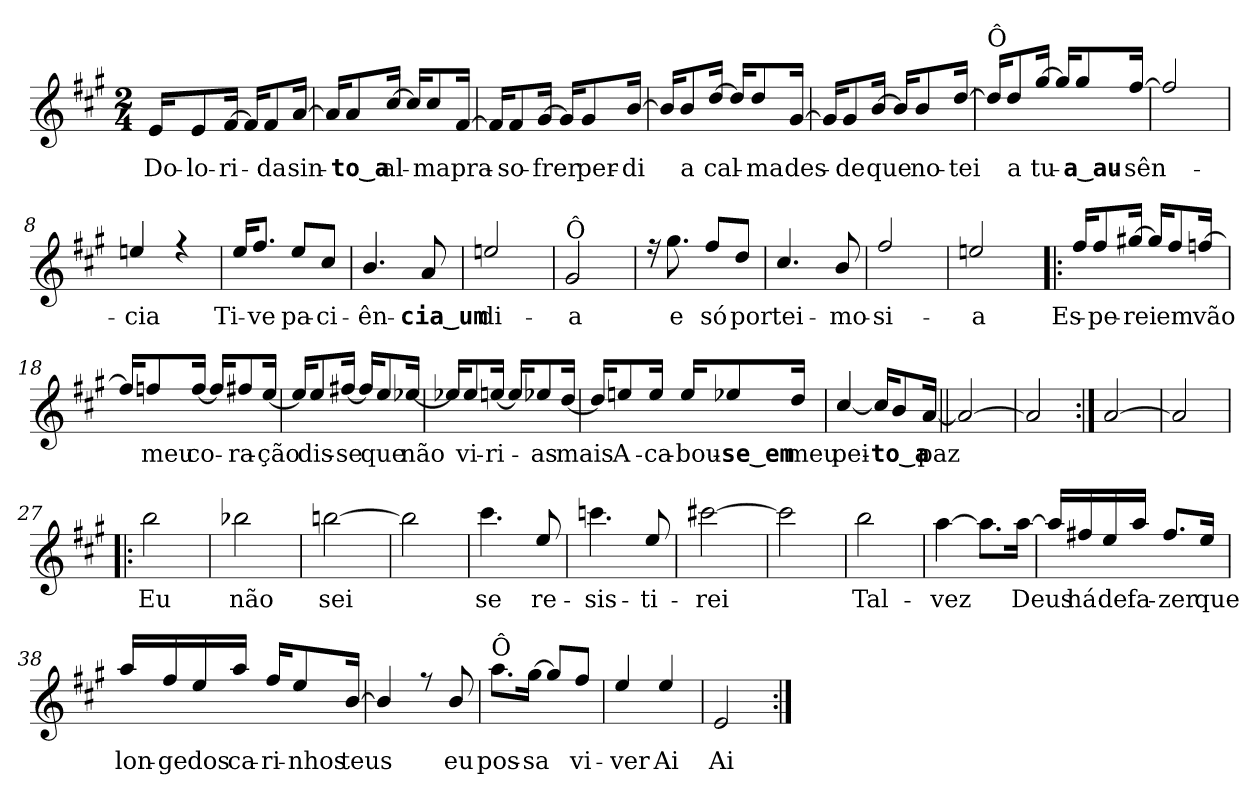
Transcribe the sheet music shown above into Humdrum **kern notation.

**kern	**text
*part1	*part1
*staff1	*staff1
*clefG2	*
*k[f#c#g#]	*
*A:	*
*M2/4	*
=1	=1
!LO:TX:a:t=[	!
!LO:TX:a:t=ca. 78]	!
!	!LO:LY:b
*^	*
16e/KL	2ryy	Do-
!	!	!LO:LY:b
8e/	.	-lo-
!	!	!LO:LY:b
[>16f#/Jk	.	-ri-
16f#/KL]	.	.
!	!	!LO:LY:b
8f#/	.	-da
!	!	!LO:LY:b
[>16a/Jk	.	sin-
=2	=2	=2
16a/KL]	2ryy	.
!	!	!LO:LY:b
8a/	.	-to‿a
!	!	!LO:LY:b
[>16cc#/Jk	.	al-
16cc#/KL]	.	.
!	!	!LO:LY:b
8cc#/	.	-ma
!	!	!LO:LY:b
[>16f#/Jk	.	pra-
=3	=3	=3
16f#/KL]	2ryy	.
!	!	!LO:LY:b
8f#/	.	-so-
!	!	!LO:LY:b
[>16g#/Jk	.	-frer
16g#/KL]	.	.
!	!	!LO:LY:b
8g#/	.	per-
!	!	!LO:LY:b
[>16b/Jk	.	-di
!!LO:LB:g=z	!!
=4	=4	=4
16b/KL]	2ryy	.
!	!	!LO:LY:b
8b/	.	a
!	!	!LO:LY:b
[>16dd/Jk	.	cal-
16dd/KL]	.	.
!	!	!LO:LY:b
8dd/	.	-ma
!	!	!LO:LY:b
[>16g#/Jk	.	des-
=5	=5	=5
16g#/KL]	2ryy	.
!	!	!LO:LY:b
8g#/	.	-de
!	!	!LO:LY:b
[>16b/Jk	.	que
16b/KL]	.	.
!	!	!LO:LY:b
8b/	.	no-
!	!	!LO:LY:b
[>16dd/Jk	.	-tei
=6	=6	=6
!LO:TX:a:t=Ô	!	!
16dd/KL]	2ryy	.
!	!	!LO:LY:b
8dd/	.	a
!	!	!LO:LY:b
[>16gg#/Jk	.	tu-
16gg#/KL]	.	.
!	!	!LO:LY:b
8gg#/	.	-a‿au-
!	!	!LO:LY:b
[>16ff#/Jk	.	-sên-
!!LO:LB:g=z	!!
=7	=7	=7
2ff#/]	2ryy	.
=8	=8	=8
!	!	!LO:LY:b
4een/	2ryy	-cia
4ree	.	.
=9	=9	=9
!	!	!LO:LY:b
16ee/KL	2ryy	Ti-
!	!	!LO:LY:b
8.ff#/J	.	-ve
!	!	!LO:LY:b
8ee/L	.	pa-
!	!	!LO:LY:b
8cc#/J	.	-ci-
=10	=10	=10
!	!	!LO:LY:b
4.b/	2ryy	-ên-
!	!	!LO:LY:b
8a/	.	-cia‿um
!!LO:LB:g=z	!!
=11	=11	=11
!	!	!LO:LY:b
2een/	2ryy	di-
=12	=12	=12
!LO:TX:a:t=Ô	!	!
!	!	!LO:LY:b
2g#/	2ryy	-a
=13	=13	=13
16ree	2ryy	.
!	!	!LO:LY:b
8.gg#\	.	e
!	!	!LO:LY:b
8ff#/L	.	só
!	!	!LO:LY:b
8dd/J	.	por
=14	=14	=14
!	!	!LO:LY:b
4.cc#/	2ryy	tei-
!	!	!LO:LY:b
8b/	.	-mo-
!!LO:LB:g=z	!!
=15	=15	=15
!	!	!LO:LY:b
2ff#/	2ryy	-si-
=16	=16	=16
!	!	!LO:LY:b
2een/	2ryy	-a
=17!|:	=17!|:	=17!|:
!	!	!LO:LY:b
16ff#/KL	2ryy	Es-
!	!	!LO:LY:b
8ff#/	.	-pe-
!	!	!LO:LY:b
[>16gg#X/Jk	.	-rei
16gg#/KL]	.	.
!	!	!LO:LY:b
8ff#/	.	em
!	!	!LO:LY:b
[>16ffn/Jk	.	vão
=18	=18	=18
16ffn/KL]	4ryy	.
!	!	!LO:LY:b
8ff/	.	meu
!	!	!LO:LY:b
[>16ff/Jk	.	co-
16ff/KL]	4ryy	.
!	!	!LO:LY:b
8ff#X/	.	-ra-
!	!	!LO:LY:b
[>16ee/Jk	.	-ção
!!LO:LB:g=z	!!
=19	=19	=19
16ee/KL]	4ryy	.
!	!	!LO:LY:b
8ee/	.	dis-
!	!	!LO:LY:b
[>16ff#X/Jk	.	-se
16ff#/KL]	4ryy	.
!	!	!LO:LY:b
8ee/	.	que
!	!	!LO:LY:b
[>16ee-X/Jk	.	não
=20	=20	=20
16ee-X/KL]	4ryy	.
!	!	!LO:LY:b
8ee-/	.	vi-
!	!	!LO:LY:b
[>16een/Jk	.	-ri-
16ee/KL]	4ryy	.
!	!	!LO:LY:b
8ee-X/	.	-as
!	!	!LO:LY:b
[>16dd/Jk	.	mais
=21	=21	=21
16dd/KL]	4ryy	.
!	!	!LO:LY:b
8een/	.	A-
!	!	!LO:LY:b
16ee/Jk	.	-ca-
!	!	!LO:LY:b
16ee/KL	4ryy	-bou-
!	!	!LO:LY:b
8ee-X/	.	-se‿em
!	!	!LO:LY:b
16dd/Jk	.	meu
!!LO:LB:g=z	!!
=22	=22	=22
!	!	!LO:LY:b
[>4cc#/	4ryy	pei-
16cc#/KL]	4ryy	.
!	!	!LO:LY:b
8b/	.	-to‿a
!	!	!LO:LY:b
[>16a/Jk	.	paz
=23||	=23||	=23||
2a/_	2ryy	.
=24	=24	=24
2a/]	2ryy	.
=25:|!	=25:|!	=25:|!
[>2a/	2ryy	.
=26	=26	=26
2a/]	2ryy	.
!!LO:LB:g=z	!!
=27!|:	=27!|:	=27!|:
!	!	!LO:LY:b
2bb\	2ryy	Eu
=28	=28	=28
!	!	!LO:LY:b
2bb-X\	2ryy	não
=29	=29	=29
!	!	!LO:LY:b
[<2bbn\	2ryy	sei
=30	=30	=30
2bb\]	2ryy	.
!!LO:PB:g=z	!!
=31	=31	=31
!	!	!LO:LY:b
4.ccc#\	2ryy	se
!	!	!LO:LY:b
8ee/	.	re-
=32	=32	=32
!	!	!LO:LY:b
4.cccn\	2ryy	-sis-
!	!	!LO:LY:b
8ee/	.	-ti-
=33	=33	=33
!	!	!LO:LY:b
[<2ccc#X\	2ryy	-rei
=34	=34	=34
2ccc#\]	2ryy	.
=35	=35	=35
!	!	!LO:LY:b
2bb\	2ryy	Tal-
!!LO:LB:g=z	!!
=36	=36	=36
!	!	!LO:LY:b
[<4aa\	2ryy	-vez
8.aa\L]	.	.
!	!	!LO:LY:b
[<16aa\Jk	.	Deus
=37	=37	=37
16aa/LL]	2ryy	.
!	!	!LO:LY:b
16ff#X/	.	há
!	!	!LO:LY:b
16ee/	.	de
!	!	!LO:LY:b
16aa/JJ	.	fa-
!	!	!LO:LY:b
8.ff#/L	.	-zer
!	!	!LO:LY:b
16ee/Jk	.	que
=38	=38	=38
!	!	!LO:LY:b
16aa/LL	2ryy	lon-
!	!	!LO:LY:b
16ff#/	.	-ge
!	!	!LO:LY:b
16ee/	.	dos
!	!	!LO:LY:b
16aa/JJ	.	ca-
!	!	!LO:LY:b
16ff#/KL	.	-ri-
!	!	!LO:LY:b
8ee/	.	-nhos
!	!	!LO:LY:b
[>16b/Jk	.	teus
!!LO:LB:g=z	!!
=39	=39	=39
4b/]	2ryy	.
8ree	.	.
!	!	!LO:LY:b
8b/	.	eu
=40	=40	=40
!LO:TX:a:t=Ô	!	!
!	!	!LO:LY:b
8.aa\L	2ryy	pos-
!	!	!LO:LY:b
[<16gg#\Jk	.	-sa
8gg#/L]	.	.
!	!	!LO:LY:b
8ff#/J	.	vi-
=41	=41	=41
!	!	!LO:LY:b
4ee/	4ryy	-ver
!	!	!LO:LY:b
4ee/	4ryy	Ai
=42	=42	=42
!	!	!LO:LY:b
2e/	2ryy	Ai
*v	*v	*
=:|!	=:|!
*-	*-
